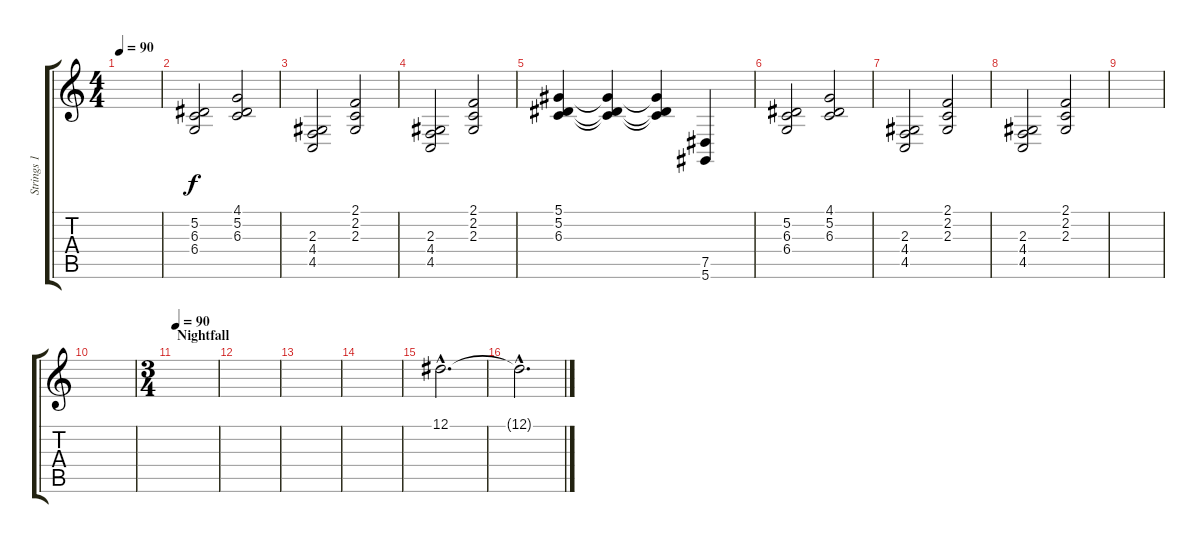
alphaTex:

\track ("Strings 1" "Strings 1") {instrument stringensemble2}
\staff {score tabs}
\tuning (Eb4 Bb3 Gb3 Db3 Ab2 Eb2) {hide}
\ts (4 4)
\tempo 90
\clef g2
\ks c
|
(5.2 6.3 6.4).2{dy f} (4.1 5.2 6.3).2 |
(2.3 4.4 4.5).2 (2.1 2.2 2.3).2 |
(2.3 4.4 4.5).2 (2.1 2.2 2.3).2 |
(5.1 5.2 6.3).4 (5.1{t} 5.2{t} 6.3{t}).4 (5.1{t} 5.2{t} 6.3{t}).4 (7.5 5.6).4 |
(5.2 6.3 6.4).2 (4.1 5.2 6.3).2 |
(2.3 4.4 4.5).2 (2.1 2.2 2.3).2 |
(2.3 4.4 4.5).2 (2.1 2.2 2.3).2 |
|
|
\ts (3 4)
\section ("" "Nightfall")
\tempo 90
|
|
|
|
12.1{hac}.2{d volume 10 instrument pad4choir} |
12.1{hac t}.2{d}
